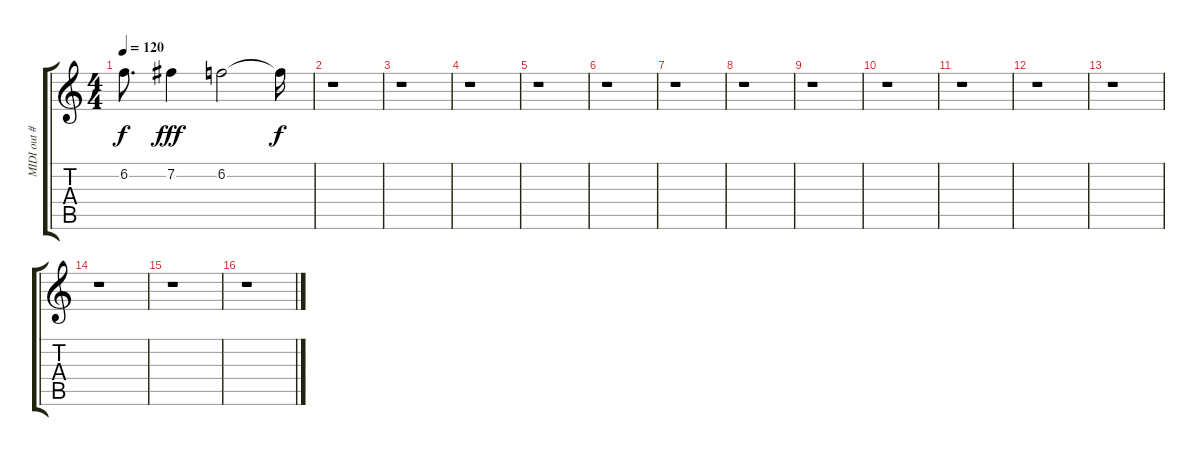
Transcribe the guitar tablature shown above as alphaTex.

\track ("MIDI out #4" "MIDI out #") {instrument contrabass}
\staff {score tabs}
\tuning (E4 B3 G3 D3 A2 E2) {hide}
\ts (4 4)
\tempo 120
\clef g2
\ks c
6.2{t}.8{d dy f} 7.2.4{dy fff} 6.2.2 6.2{t}.16{dy f} |
r.1 |
r.1 |
r.1 |
r.1 |
r.1 |
r.1 |
r.1 |
r.1 |
r.1 |
r.1 |
r.1 |
r.1 |
r.1 |
r.1 |
r.1
